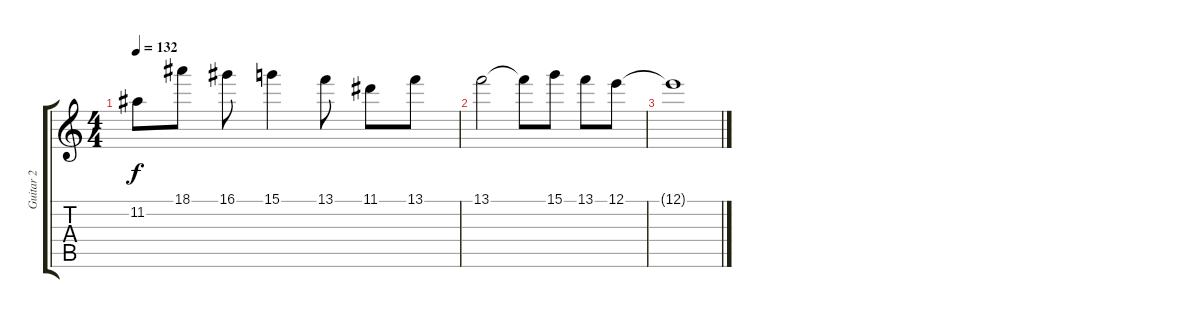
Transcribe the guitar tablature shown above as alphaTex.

\track ("Guitar 2" "Guitar 2") {instrument overdrivenguitar}
\staff {score tabs}
\tuning (E4 B3 G3 D3 A2 E2) {hide}
\ts (4 4)
\tempo 132
\clef g2
\ks c
11.2.8{dy f} 18.1.8 16.1.8 15.1.4 13.1.8 11.1.8 13.1.8 |
13.1.2 13.1{t}.8 15.1.8 13.1.8 12.1.8 |
12.1{t}.1
